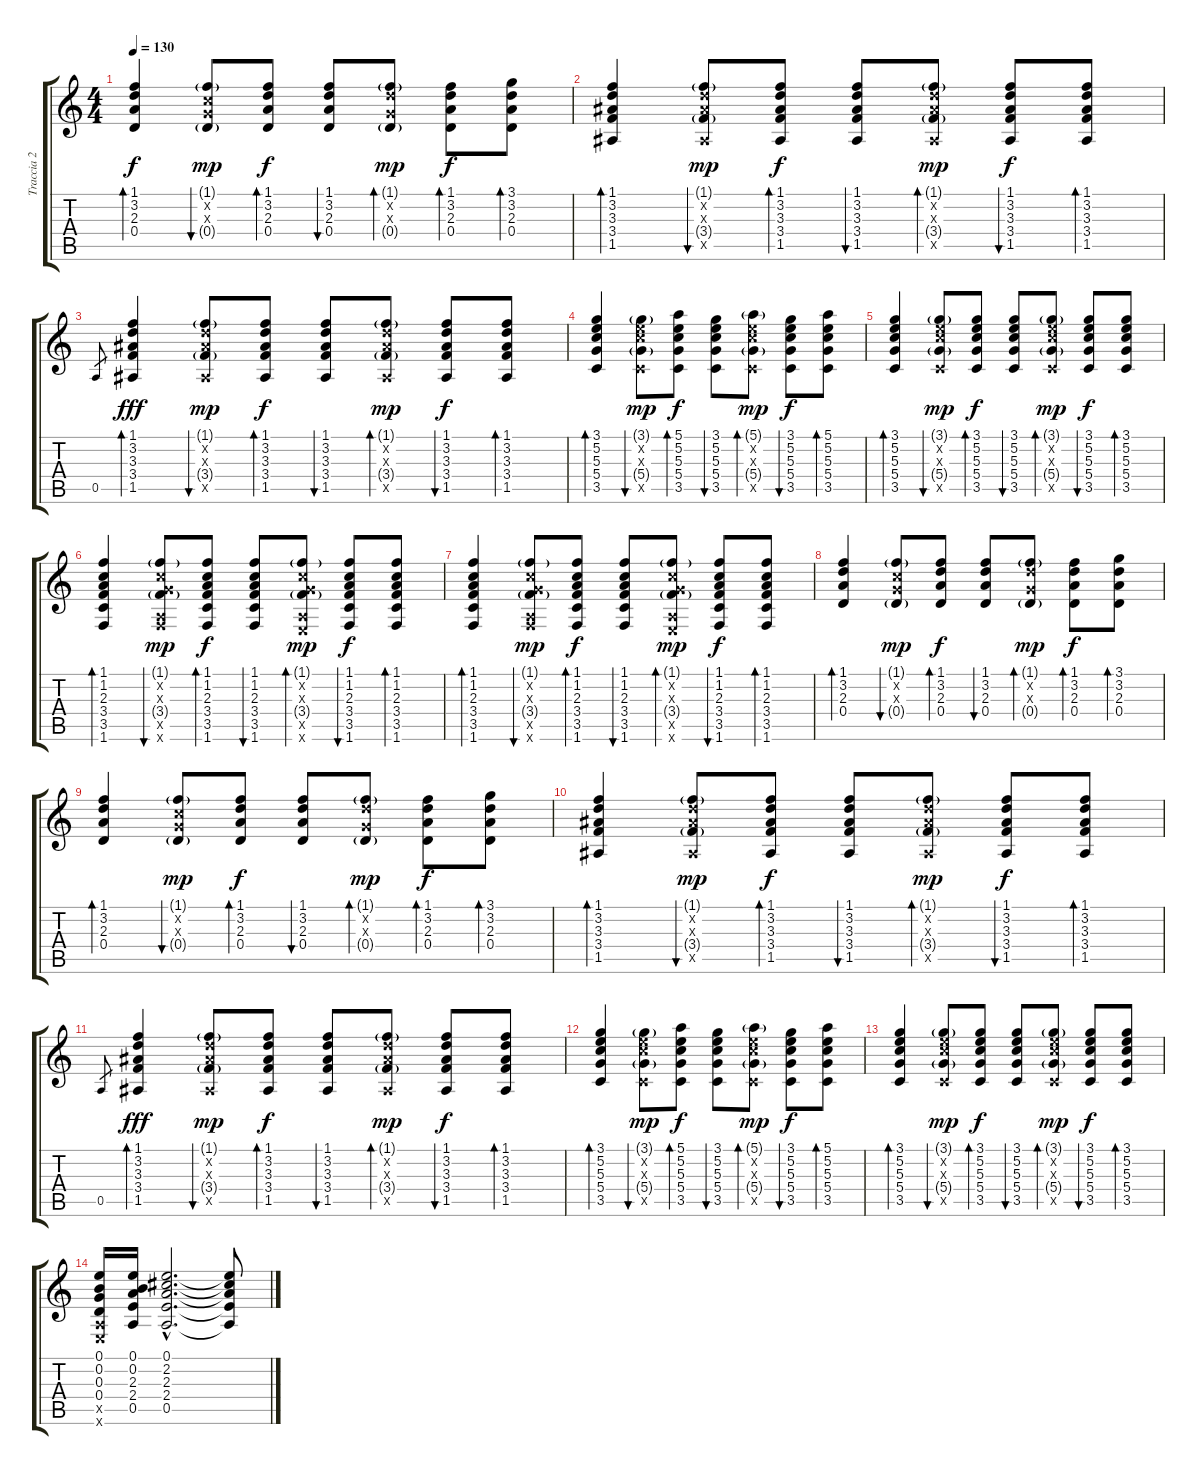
\track ("Traccia 2" "Traccia 2") {instrument acousticguitarsteel}
\staff {score tabs}
\tuning (E4 B3 G3 D3 A2 E2) {hide}
\ts (4 4)
\tempo 130
\clef g2
\ks c
(1.1 3.2 2.3 0.4).4{bd 120 dy f} (1.1{g} 1.2{x} 0.3{x} 0.4{g}).8{bu 120 dy mp} (1.1 3.2 2.3 0.4).8{bd 120 dy f} (1.1 3.2 2.3 0.4).8{bu 120} (1.1{g} 3.2{x} 0.3{x} 0.4{g}).8{bd 120 dy mp} (1.1 3.2 2.3 0.4).8{bd 120 dy f} (3.1 3.2 2.3 0.4).8{bd 120} |
(1.1 3.2 3.3 3.4 1.5).4{bd 120} (1.1{g} 3.2{x} 3.3{x} 3.4{g} 1.5{x}).8{bu 120 dy mp} (1.1 3.2 3.3 3.4 1.5).8{bd 120 dy f} (1.1 3.2 3.3 3.4 1.5).8{bu 120} (1.1{g} 3.2{x} 3.3{x} 3.4{g} 1.5{x}).8{bd 120 dy mp} (1.1 3.2 3.3 3.4 1.5).8{bu 120 dy f} (1.1 3.2 3.3 3.4 1.5).8{bd 120} |
0.5.8{gr} (1.1 3.2 3.3 3.4 1.5).4{bd 120 dy fff} (1.1{g} 3.2{x} 3.3{x} 3.4{g} 1.5{x}).8{bu 120 dy mp} (1.1 3.2 3.3 3.4 1.5).8{bd 120 dy f} (1.1 3.2 3.3 3.4 1.5).8{bu 120} (1.1{g} 3.2{x} 3.3{x} 3.4{g} 1.5{x}).8{bd 120 dy mp} (1.1 3.2 3.3 3.4 1.5).8{bu 120 dy f} (1.1 3.2 3.3 3.4 1.5).8{bd 120} |
(3.1 5.2 5.3 5.4 3.5).4{bd 120} (3.1{g} 5.2{x} 5.3{x} 5.4{g} 3.5{x}).8{bu 120 dy mp} (5.1 5.2 5.3 5.4 3.5).8{bd 120 dy f} (3.1 5.2 5.3 5.4 3.5).8{bu 120} (5.1{g} 5.2{x} 5.3{x} 5.4{g} 3.5{x}).8{bd 120 dy mp} (3.1 5.2 5.3 5.4 3.5).8{bu 120 dy f} (5.1 5.2 5.3 5.4 3.5).8{bd 120} |
(3.1 5.2 5.3 5.4 3.5).4{bd 120} (3.1{g} 5.2{x} 5.3{x} 5.4{g} 3.5{x}).8{bu 120 dy mp} (3.1 5.2 5.3 5.4 3.5).8{bd 120 dy f} (3.1 5.2 5.3 5.4 3.5).8{bu 120} (3.1{g} 5.2{x} 5.3{x} 5.4{g} 3.5{x}).8{bd 120 dy mp} (3.1 5.2 5.3 5.4 3.5).8{bu 120 dy f} (3.1 5.2 5.3 5.4 3.5).8{bd 120} |
(1.1 1.2 2.3 3.4 3.5 1.6).4{bd 120} (1.1{g} 1.2{x} 0.3{x} 3.4{g} 0.5{x} 1.6{x}).8{bu 120 dy mp} (1.1 1.2 2.3 3.4 3.5 1.6).8{bd 120 dy f} (1.1 1.2 2.3 3.4 3.5 1.6).8{bu 120} (1.1{g} 1.2{x} 0.3{x} 3.4{g} 0.5{x} 0.6{x}).8{bd 120 dy mp} (1.1 1.2 2.3 3.4 3.5 1.6).8{bu 120 dy f} (1.1 1.2 2.3 3.4 3.5 1.6).8{bd 120} |
(1.1 1.2 2.3 3.4 3.5 1.6).4{bd 120} (1.1{g} 1.2{x} 0.3{x} 3.4{g} 0.5{x} 1.6{x}).8{bu 120 dy mp} (1.1 1.2 2.3 3.4 3.5 1.6).8{bd 120 dy f} (1.1 1.2 2.3 3.4 3.5 1.6).8{bu 120} (1.1{g} 1.2{x} 0.3{x} 3.4{g} 0.5{x} 0.6{x}).8{bd 120 dy mp} (1.1 1.2 2.3 3.4 3.5 1.6).8{bu 120 dy f} (1.1 1.2 2.3 3.4 3.5 1.6).8{bd 120} |
(1.1 3.2 2.3 0.4).4{bd 120 volume 9} (1.1{g} 1.2{x} 0.3{x} 0.4{g}).8{bu 120 dy mp} (1.1 3.2 2.3 0.4).8{bd 120 dy f} (1.1 3.2 2.3 0.4).8{bu 120} (1.1{g} 3.2{x} 0.3{x} 0.4{g}).8{bd 120 dy mp} (1.1 3.2 2.3 0.4).8{bd 120 dy f} (3.1 3.2 2.3 0.4).8{bd 120} |
(1.1 3.2 2.3 0.4).4{bd 120} (1.1{g} 1.2{x} 0.3{x} 0.4{g}).8{bu 120 dy mp} (1.1 3.2 2.3 0.4).8{bd 120 dy f} (1.1 3.2 2.3 0.4).8{bu 120} (1.1{g} 3.2{x} 0.3{x} 0.4{g}).8{bd 120 dy mp} (1.1 3.2 2.3 0.4).8{bd 120 dy f} (3.1 3.2 2.3 0.4).8{bd 120} |
(1.1 3.2 3.3 3.4 1.5).4{bd 120} (1.1{g} 3.2{x} 3.3{x} 3.4{g} 1.5{x}).8{bu 120 dy mp} (1.1 3.2 3.3 3.4 1.5).8{bd 120 dy f} (1.1 3.2 3.3 3.4 1.5).8{bu 120} (1.1{g} 3.2{x} 3.3{x} 3.4{g} 1.5{x}).8{bd 120 dy mp} (1.1 3.2 3.3 3.4 1.5).8{bu 120 dy f} (1.1 3.2 3.3 3.4 1.5).8{bd 120} |
0.5.8{gr} (1.1 3.2 3.3 3.4 1.5).4{bd 120 dy fff} (1.1{g} 3.2{x} 3.3{x} 3.4{g} 1.5{x}).8{bu 120 dy mp} (1.1 3.2 3.3 3.4 1.5).8{bd 120 dy f} (1.1 3.2 3.3 3.4 1.5).8{bu 120} (1.1{g} 3.2{x} 3.3{x} 3.4{g} 1.5{x}).8{bd 120 dy mp} (1.1 3.2 3.3 3.4 1.5).8{bu 120 dy f} (1.1 3.2 3.3 3.4 1.5).8{bd 120} |
(3.1 5.2 5.3 5.4 3.5).4{bd 120} (3.1{g} 5.2{x} 5.3{x} 5.4{g} 3.5{x}).8{bu 120 dy mp} (5.1 5.2 5.3 5.4 3.5).8{bd 120 dy f} (3.1 5.2 5.3 5.4 3.5).8{bu 120} (5.1{g} 5.2{x} 5.3{x} 5.4{g} 3.5{x}).8{bd 120 dy mp} (3.1 5.2 5.3 5.4 3.5).8{bu 120 dy f} (5.1 5.2 5.3 5.4 3.5).8{bd 120} |
(3.1 5.2 5.3 5.4 3.5).4{bd 120} (3.1{g} 5.2{x} 5.3{x} 5.4{g} 3.5{x}).8{bu 120 dy mp} (3.1 5.2 5.3 5.4 3.5).8{bd 120 dy f} (3.1 5.2 5.3 5.4 3.5).8{bu 120} (3.1{g} 5.2{x} 5.3{x} 5.4{g} 3.5{x}).8{bd 120 dy mp} (3.1 5.2 5.3 5.4 3.5).8{bu 120 dy f} (3.1 5.2 5.3 5.4 3.5).8{bd 120} |
(0.1 0.2 0.3 0.4 0.5{x} 0.6{x}).16 (0.1 0.2 2.3 2.4 0.5).16 (0.1{hac} 2.2{hac} 2.3{hac} 2.4{hac} 0.5{hac}).2{d} (0.1{t} 2.2{t} 2.3{t} 2.4{t} 0.5{t}).8
